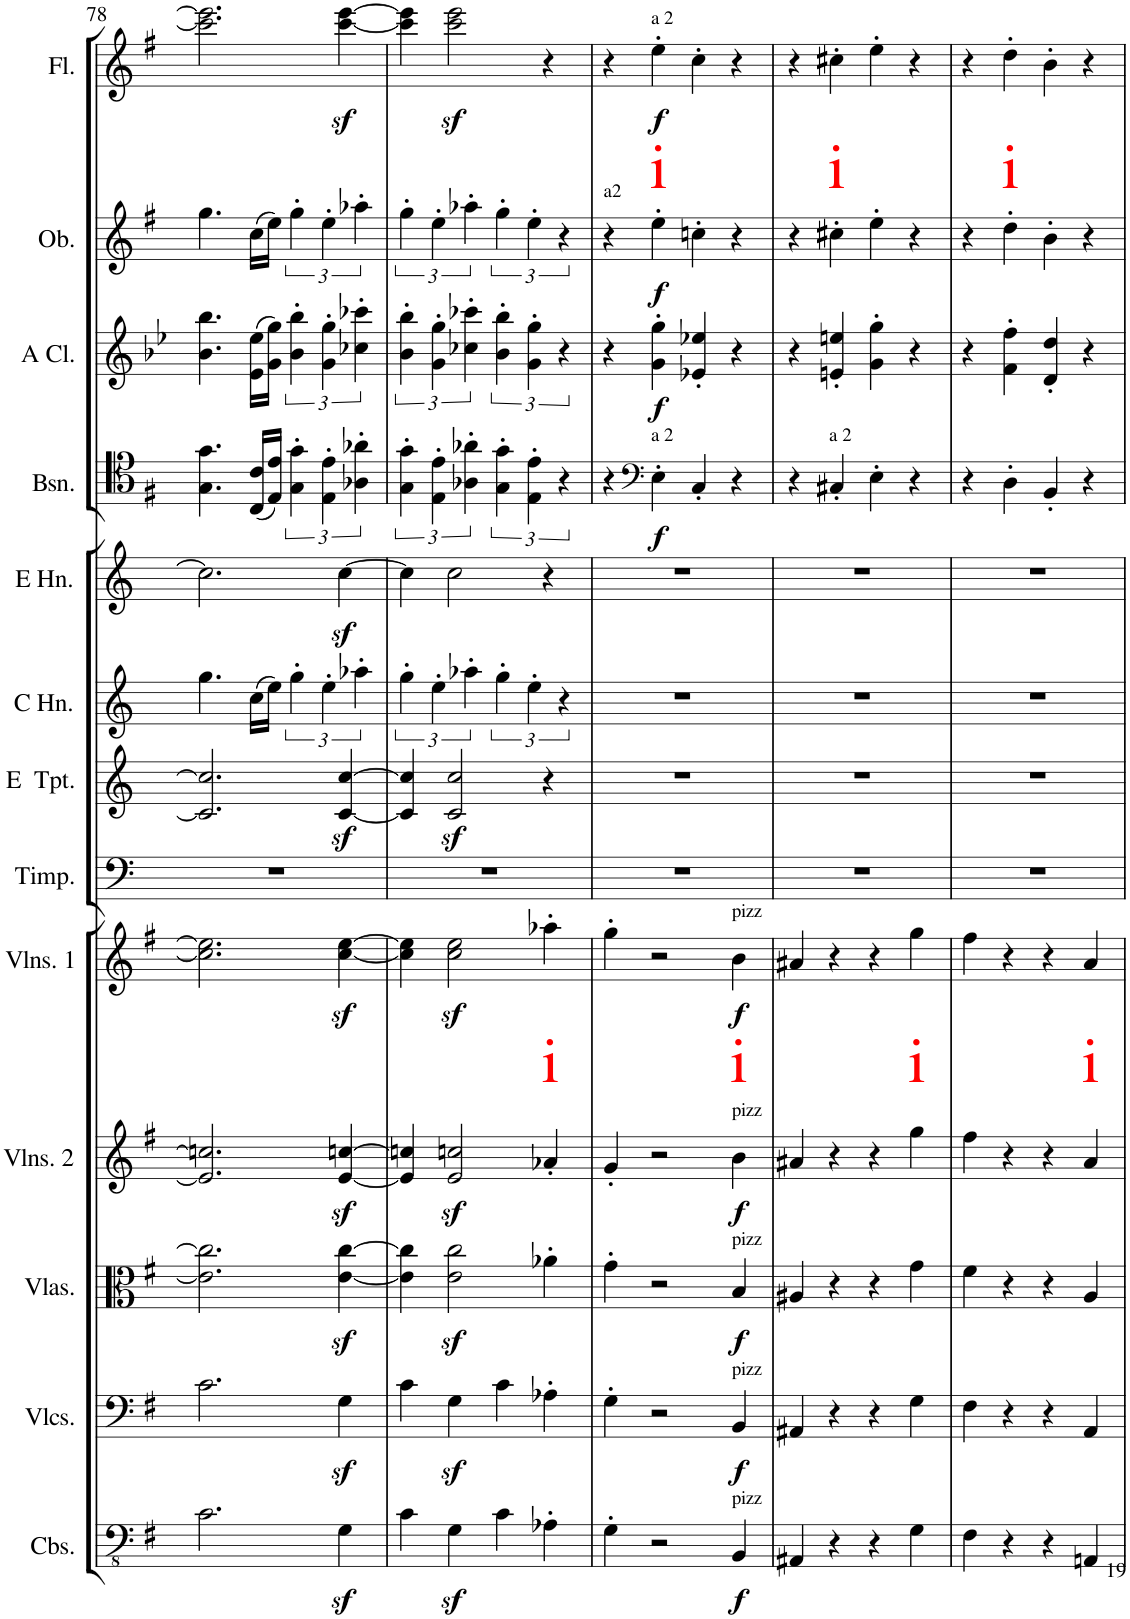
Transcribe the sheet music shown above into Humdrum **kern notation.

**kern	**dynam	**kern	**dynam	**kern	**dynam	**kern	**dynam	**kern	**text	**dynam	**kern	**kern	**kern	**kern	**kern	**dynam	**kern	**dynam	**kern	**dynam	**kern	**text	**dynam
*part13	*part13	*part12	*part12	*part11	*part11	*part10	*part10	*part9	*part9	*part9	*part8	*part7	*part6	*part5	*part4	*part4	*part3	*part3	*part2	*part2	*part1	*part1	*part1
*staff13	*staff13	*staff12	*staff12	*staff11	*staff11	*staff10	*staff10	*staff9	*staff9	*staff9	*staff8	*staff7	*staff6	*staff5	*staff4	*staff4	*staff3	*staff3	*staff2	*staff2	*staff1	*staff1	*staff1
*I"Contrabasses	*	*I"Violoncellos	*	*I"Violas	*	*I"Violins 2	*	*I"Violins 1	*	*	*I"Timpani in B and E	*I"Trumpet 1 2 in E	*I"Horn 3 4  in C	*I"Horn 1 2 in E	*I"Bassoon 1 2	*	*I"A Clarinet 1 2	*	*I"Oboe 1 2	*	*I"Flute 1 2	*	*
*I'Cbs.	*	*I'Vlcs.	*	*I'Vlas.	*	*I'Vlns. 2	*	*I'Vlns. 1	*	*	*I'Timp.	*	*	*	*I'Bsn.	*	*I'A Cl.	*	*I'Ob.	*	*I'Fl.	*	*
!!LO:PB:g=z
*clefFv4	*	*clefF4	*	*clefC3	*	*clefG2	*	*clefG2	*	*	*clefF4	*clefG2	*clefG2	*clefG2	*clefC4	*	*clefG2	*	*clefG2	*	*clefG2	*	*
*	*	*	*	*	*	*	*	*	*	*	*	*Trd-2c-4	*Trd7c12	*Trd5c8	*	*	*Trd2c3	*	*	*	*	*	*
*k[f#]	*	*k[f#]	*	*k[f#]	*	*k[f#]	*	*k[f#]	*	*	*k[]	*k[]	*k[]	*k[]	*k[f#]	*	*k[b-e-]	*	*k[f#]	*	*k[f#]	*	*
*M2/2	*	*M2/2	*	*M2/2	*	*M2/2	*	*M2/2	*	*	*M2/2	*M2/2	*M2/2	*M2/2	*M2/2	*	*M2/2	*	*M2/2	*	*M2/2	*	*
*met(c|)	*	*met(c|)	*	*met(c|)	*	*met(c|)	*	*met(c|)	*	*	*met(c|)	*met(c|)	*met(c|)	*met(c|)	*met(c|)	*	*met(c|)	*	*met(c|)	*	*met(c|)	*	*
=78	=78	=78	=78	=78	=78	=78	=78	=78	=78	=78	=78	=78	=78	=78	=78	=78	=78	=78	=78	=78	=78	=78	=78
2.C\	.	2.c\	.	2.e\] 2.cc\]	.	2.e/] 2.ccn/]	.	2.cc\] 2.ee\]	.	.	1r	2.c/] 2.cc/]	4.gg\	2.cc\]	4.G\ 4.g\	.	4.b-\ 4.bb-\	.	4.gg\	.	2.ccc\] 2.eee\]	.	.
.	.	.	.	.	.	.	.	.	.	.	.	.	(16cc\LL	.	(16C/ 16c/LL	.	(16e-\ 16ee-\LL	.	(16cc\LL	.	.	.	.
.	.	.	.	.	.	.	.	.	.	.	.	.	16ee\JJ)	.	16E/ 16e/JJ)	.	16g\ 16gg\JJ)	.	16ee\JJ)	.	.	.	.
.	.	.	.	.	.	.	.	.	.	.	.	.	6gg'\	.	6G\' 6g\'	.	6b-\' 6bb-\'	.	6gg'\	.	.	.	.
.	.	.	.	.	.	.	.	.	.	.	.	.	6ee'\	.	6E\' 6e\'	.	6g\' 6gg\'	.	6ee'\	.	.	.	.
4GGz<\	.	4Gz<\	.	[4e\z< [4cc\z<	.	[4e/z< [4ccn/z<	.	[4cc\z< [4ee\z<	.	.	.	[4c/z< [4cc/z<	.	[4ccz<\	.	.	.	.	.	.	[4ccc\z< [4eee\z<	.	.
.	.	.	.	.	.	.	.	.	.	.	.	.	6aa-X'\	.	6A-X\' 6a-X\'	.	6cc-X\' 6ccc-X\'	.	6aa-X'\	.	.	.	.
=79	=79	=79	=79	=79	=79	=79	=79	=79	=79	=79	=79	=79	=79	=79	=79	=79	=79	=79	=79	=79	=79	=79	=79
4C\	.	4c\	.	4e\] 4cc\]	.	4e/] 4ccn/]	.	4cc\] 4ee\]	.	.	1r	4c/] 4cc/]	6gg'\	4cc\]	6G\' 6g\'	.	6b-\' 6bb-\'	.	6gg'\	.	4ccc\] 4eee\]	.	.
.	.	.	.	.	.	.	.	.	.	.	.	.	6ee'\	.	6E\' 6e\'	.	6g\' 6gg\'	.	6ee'\	.	.	.	.
4GGz<\	.	4Gz<\	.	2e\z< 2cc\z<	.	2e/z< 2ccn/z<	.	2cc\z< 2ee\z<	.	.	.	2c/z< 2cc/z<	.	2cc\	.	.	.	.	.	.	2ccc\z< 2eee\z<	.	.
.	.	.	.	.	.	.	.	.	.	.	.	.	6aa-X'\	.	6A-X\' 6a-X\'	.	6cc-X\' 6ccc-X\'	.	6aa-X'\	.	.	.	.
4C\	.	4c\	.	.	.	.	.	.	.	.	.	.	6gg'\	.	6G\' 6g\'	.	6b-\' 6bb-\'	.	6gg'\	.	.	.	.
.	.	.	.	.	.	.	.	.	.	.	.	.	6ee'\	.	6E\' 6e\'	.	6g\' 6gg\'	.	6ee'\	.	.	.	.
!	!	!	!	!	!	!	!	!	!LO:LY:b:color=#FF0000	!	!	!	!	!	!	!	!	!	!	!	!	!	!
4AA-X'\	.	4A-X'\	.	4a-X'\	.	4a-X'/	.	4aa-X'\	i	.	.	4r	.	4r	.	.	.	.	.	.	4r	.	.
.	.	.	.	.	.	.	.	.	.	.	.	.	6r	.	6r	.	6r	.	6r	.	.	.	.
=80	=80	=80	=80	=80	=80	=80	=80	=80	=80	=80	=80	=80	=80	=80	=80	=80	=80	=80	=80	=80	=80	=80	=80
!	!	!	!	!	!	!	!	!	!	!	!	!	!	!	!	!	!	!	!LO:TX:a:t=a2	!	!	!	!
4GG'\	.	4G'\	.	4g'\	.	4g'/	.	4gg'\	.	.	1r	1r	1r	1r	4r	.	4r	.	4r	.	4r	.	.
*	*	*	*	*	*	*	*	*	*	*	*	*	*	*	*clefF4	*	*	*	*	*	*	*	*
!	!	!	!	!	!	!	!	!	!	!	!	!	!	!	!	!	!	!	!	!	!LO:TX:a:t=a 2	!	!
!	!	!	!	!	!	!	!	!	!	!	!	!	!	!	!LO:TX:a:t=a 2	!	!	!	!	!	!	!	!
!	!	!	!	!	!	!	!	!	!	!	!	!	!	!	!	!LO:DY:b	!	!LO:DY:b	!	!LO:DY:b	!	!LO:LY:b:color=#FF0000	!LO:DY:b
2r	.	2r	.	2r	.	2r	.	2r	.	.	.	.	.	.	4E'\	f	4g\' 4gg\'	f	4ee'\	f	4ee'\	i	f
.	.	.	.	.	.	.	.	.	.	.	.	.	.	.	4C'/	.	4e-X/' 4ee-X/'	.	4ccn'\	.	4cc'\	.	.
!	!	!	!	!	!	!	!	!LO:TX:a:t=pizz	!	!	!	!	!	!	!	!	!	!	!	!	!	!	!
!	!	!	!	!	!	!LO:TX:a:t=pizz	!	!	!	!	!	!	!	!	!	!	!	!	!	!	!	!	!
!	!	!	!	!LO:TX:a:t=pizz	!	!	!	!	!	!	!	!	!	!	!	!	!	!	!	!	!	!	!
!	!	!LO:TX:a:t=pizz	!	!	!	!	!	!	!	!	!	!	!	!	!	!	!	!	!	!	!	!	!
!LO:TX:a:t=pizz	!	!	!	!	!	!	!	!	!	!	!	!	!	!	!	!	!	!	!	!	!	!	!
!	!LO:DY:b	!	!LO:DY:b	!	!LO:DY:b	!	!LO:DY:b	!	!LO:LY:b:color=#FF0000	!LO:DY:b	!	!	!	!	!	!	!	!	!	!	!	!	!
4BBB/	f	4BB/	f	4B/	f	4b\	f	4b\	i	f	.	.	.	.	4r	.	4r	.	4r	.	4r	.	.
=81	=81	=81	=81	=81	=81	=81	=81	=81	=81	=81	=81	=81	=81	=81	=81	=81	=81	=81	=81	=81	=81	=81	=81
4AAA#X/	.	4AA#X/	.	4A#X/	.	4a#X/	.	4a#X/	.	.	1r	1r	1r	1r	4r	.	4r	.	4r	.	4r	.	.
!	!	!	!	!	!	!	!	!	!	!	!	!	!	!	!LO:TX:a:t=a 2	!	!	!	!	!	!	!	!
!	!	!	!	!	!	!	!	!	!	!	!	!	!	!	!	!	!	!	!	!	!	!LO:LY:b:color=#FF0000	!
4r	.	4r	.	4r	.	4r	.	4r	.	.	.	.	.	.	4C#X'/	.	4en/' 4een/'	.	4cc#X'\	.	4cc#X'\	i	.
4r	.	4r	.	4r	.	4r	.	4r	.	.	.	.	.	.	4E'\	.	4g\' 4gg\'	.	4ee'\	.	4ee'\	.	.
!	!	!	!	!	!	!	!	!	!LO:LY:b:color=#FF0000	!	!	!	!	!	!	!	!	!	!	!	!	!	!
4GG\	.	4G\	.	4g\	.	4gg\	.	4gg\	i	.	.	.	.	.	4r	.	4r	.	4r	.	4r	.	.
=82	=82	=82	=82	=82	=82	=82	=82	=82	=82	=82	=82	=82	=82	=82	=82	=82	=82	=82	=82	=82	=82	=82	=82
4FF#\	.	4F#\	.	4f#\	.	4ff#\	.	4ff#\	.	.	1r	1r	1r	1r	4r	.	4r	.	4r	.	4r	.	.
!	!	!	!	!	!	!	!	!	!	!	!	!	!	!	!	!	!	!	!	!	!	!LO:LY:b:color=#FF0000	!
4r	.	4r	.	4r	.	4r	.	4r	.	.	.	.	.	.	4D'\	.	4f\' 4ff\'	.	4dd'\	.	4dd'\	i	.
4r	.	4r	.	4r	.	4r	.	4r	.	.	.	.	.	.	4BB'/	.	4d/' 4dd/'	.	4b'\	.	4b'\	.	.
!	!	!	!	!	!	!	!	!	!LO:LY:b:color=#FF0000	!	!	!	!	!	!	!	!	!	!	!	!	!	!
4AAAn/	.	4AA/	.	4A/	.	4a/	.	4a/	i	.	.	.	.	.	4r	.	4r	.	4r	.	4r	.	.
=	=	=	=	=	=	=	=	=	=	=	=	=	=	=	=	=	=	=	=	=	=	=	=
*-	*-	*-	*-	*-	*-	*-	*-	*-	*-	*-	*-	*-	*-	*-	*-	*-	*-	*-	*-	*-	*-	*-	*-
